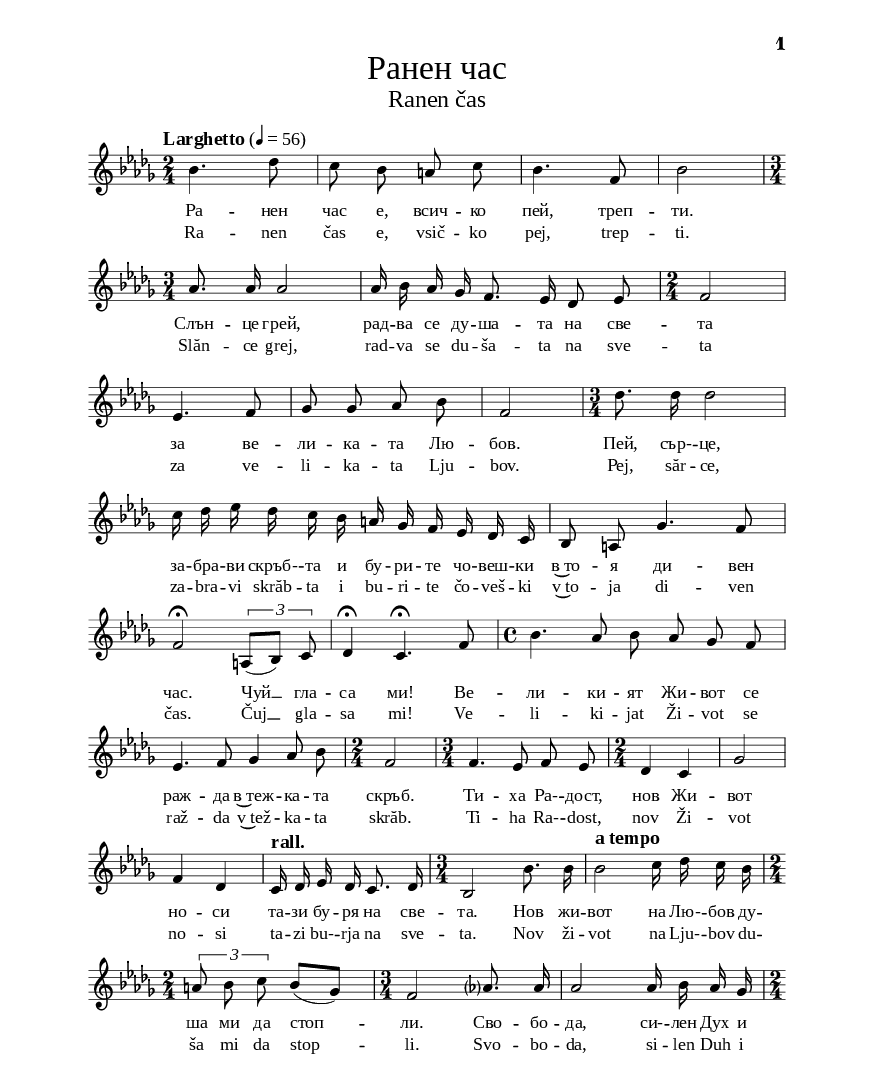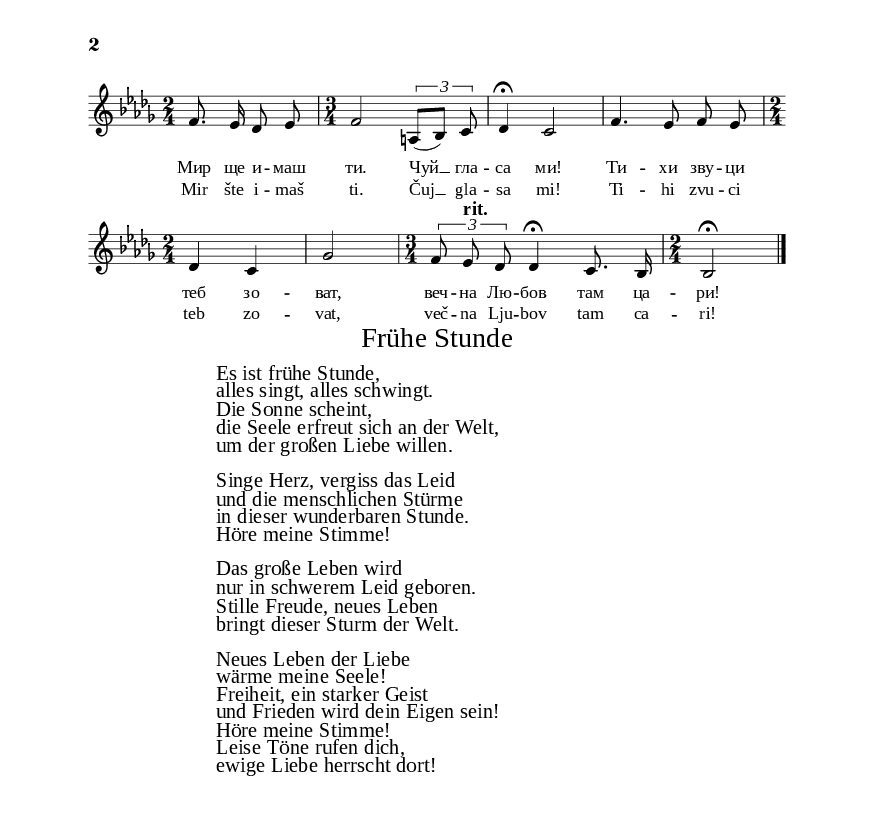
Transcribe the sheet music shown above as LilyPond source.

\version "2.24.3"

\include "include/globals.ily"

\bookpart {
  \label #'ref121
  \tocItem \markup "Ранен час – Ranen čas"
  \include "include/bookpart-paper.ily"
  \score {
    \include "include/score-layout.ily"


    \new Voice \relative c' {
      \clef treble
      \key bes \minor
      \time 2/4
      \tempoFunc "Larghetto" 4 "56"
      \autoBeamOff

      bes'4.  des8 | % 2
      c8  bes8  a8  c8 | % 3
      bes4.  f8 | % 4
      bes2 \break | % 5
      \time 3/4  | % 5
      as8.  as16  as2 | % 6
      as16  bes16  as16  ges16
      f8.  es16  des8  es8 | % 7
      \time 2/4  | % 7
      f2 \break | % 8
      es4.  f8 | % 9
      ges8  ges8  as8 bes8 |
      \barNumberCheck #10
      f2 | % 11
      \time 3/4  | % 11
      des'8.  des16  des2 \break | % 12
      c16  des16  es16  des16
      c16  bes16  a16  ges16
      f16  es16  des16  c16 | % 13
      bes8  a8  ges'4.  f8 \break | % 14
      f2 ^\fermata
      \tuplet 3/2 {   a,8 ( [  bes8 ) ]  c8 }
      | % 15
      des4 ^\fermata  c4. ^\fermata  f8 | % 16
      \time 4/4  | % 16
      bes4.  as8  bes8  as8
      ges8  f8 \break | % 17
      es4.  f8  ges4  as8  bes8
      | % 18
      \time 2/4  | % 18
      f2 | % 19
      \time 3/4  | % 19
      f4.  es8  f8  es8 |
      \time 2/4  |
      des4  c4  | % 21
      ges'2 \break | % 22
      f4  des4 | % 23
      \tempo "rall." c16  des16  es16
      des16  c8.  des16 | % 24
      \time 3/4 bes2  % 25
      bes'8.  bes16 |
      \tempo "a tempo" bes2 % 26
      c16  des16  c16  bes16 |
      \time 2/4
      \tupletUp \tuplet 3/2 {a8  bes8  c8 }
      bes8 ( [  ges8 ) ] | % 27
      \time 3/4 f2 aes?8.  as16 | % 28
      as2  as16  bes16  as16
      ges16 \break | % 29
      \time 2/4  | % 29
      f8.  es16  des8  es8 |
      \time 3/4  | f2
      \tuplet 3/2 {a,8 ( [  bes8 ) ]  c8 }
      | % 31
      des4 ^\fermata  c2 | % 32
      f4.  es8  f8  es8 \break | % 33
      \time 2/4  | % 33
      des4  c4 | % 34
      ges'2 | % 35
      \time 3/4  | % 35
      \tuplet 3/2 { f8 \tempo "rit.               " es des } des4 \fermata  c8. bes16 | \time 2/4 bes2 \fermata \bar "|." \break
    }

    \addlyrics {
      Ра -- нен час е, всич -- ко пей,
      треп -- ти. Слън -- це грей, рад --
      ва се ду -- ша -- та на све -- та
      за ве -- ли -- ка -- та Лю -- бов.
      Пей, "сър-" -- це, за -- бра -- ви
      "скръб-" -- та и бу -- ри -- те чо --
      веш -- ки в~то -- я ди -- вен час.
      Чуй __  гла -- са ми! Ве -- ли --
      ки -- ят Жи -- вот се раж -- да
      в~теж -- ка -- та скръб. Ти -- ха
      "Ра-" -- дост, нов Жи -- вот но -- си
      та -- зи бу -- ря на све -- та.
      Нов жи -- вот на "Лю-" -- бов ду --
      ша ми да стоп -- ли. Сво -- бо
      -- да, "си-" -- лен Дух и Мир ще и --
      маш ти. Чуй __  гла -- са ми!
      Ти -- хи зву -- ци теб зо -- ват,
      веч -- на Лю -- бов там ца -- ри!}
      \addlyrics {
        Ra -- nen čas e, vsič -- ko pej,
        trep -- ti. Slăn -- ce grej, rad --
        va se du -- ša -- ta na sve -- ta
        za ve -- li -- ka -- ta Lju -- bov.
        Pej, săr -- ce, za -- bra -- vi
        skrăb -- ta i bu -- ri -- te čo --
        veš -- ki v~to -- ja di -- ven čas.
        Čuj __  gla -- sa mi! Ve -- li --
        ki -- jat Ži -- vot se raž -- da
        v~tež -- ka -- ta skrăb. Ti -- ha
        "Ra-" -- dost, nov Ži -- vot no -- si
        ta -- zi "bu-" -- rja na sve -- ta.
        Nov ži -- vot na "Lju-" -- bov du --
        ša mi da stop -- li. Svo -- bo
        -- da, si -- len Duh i Mir šte i --
        maš ti. Čuj __ gla -- sa mi!
        Ti -- hi zvu -- ci teb zo -- vat,
        več -- na Lju -- bov tam ca -- ri!}

        \header {
          title = \titleFunc "Ранен час" "Ranen čas"
        }

        \midi{}

      } % score



      % include foreign translation(s) of the song
      \version "2.24.3"

\markup \fill-line { \fontsize #deTitleFontSize "Frühe Stunde" }
\markup \null
\markup \null
\markup \fontsize #deCoupletFontSize {
  \hspace #16
  \override #`(baseline-skip . ,deCoupletBaselineSkip)

  \column {
   
 \line { " " Es ist frühe Stunde, }

 \line { " " alles singt, alles schwingt.}

 \line { " " Die Sonne scheint,}

 \line { " " die Seele erfreut sich an der Welt, }

 \line { " " um der großen Liebe willen.}
  \line { " "}

 \line { " " Singe Herz, vergiss das Leid}

 \line { " " und die menschlichen Stürme}

 \line { " " in dieser wunderbaren Stunde.}

 \line { " " Höre meine Stimme! }
 \line { " "}

 \line { " " Das große Leben wird }

 \line { " " nur in schwerem Leid geboren. }

 \line { " " Stille Freude, neues Leben}

 \line { " " bringt dieser Sturm der Welt.}
 \line { " "}

 \line { " " Neues Leben der Liebe}

 \line { " " wärme meine Seele! }

 \line { " " Freiheit, ein starker Geist }

 \line { " " und Frieden wird dein Eigen sein! }

 \line { " " Höre meine Stimme! }

 \line { " " Leise Töne rufen dich,}

 \line { " " ewige Liebe herrscht dort!}


  }
}


    } % bookpart
